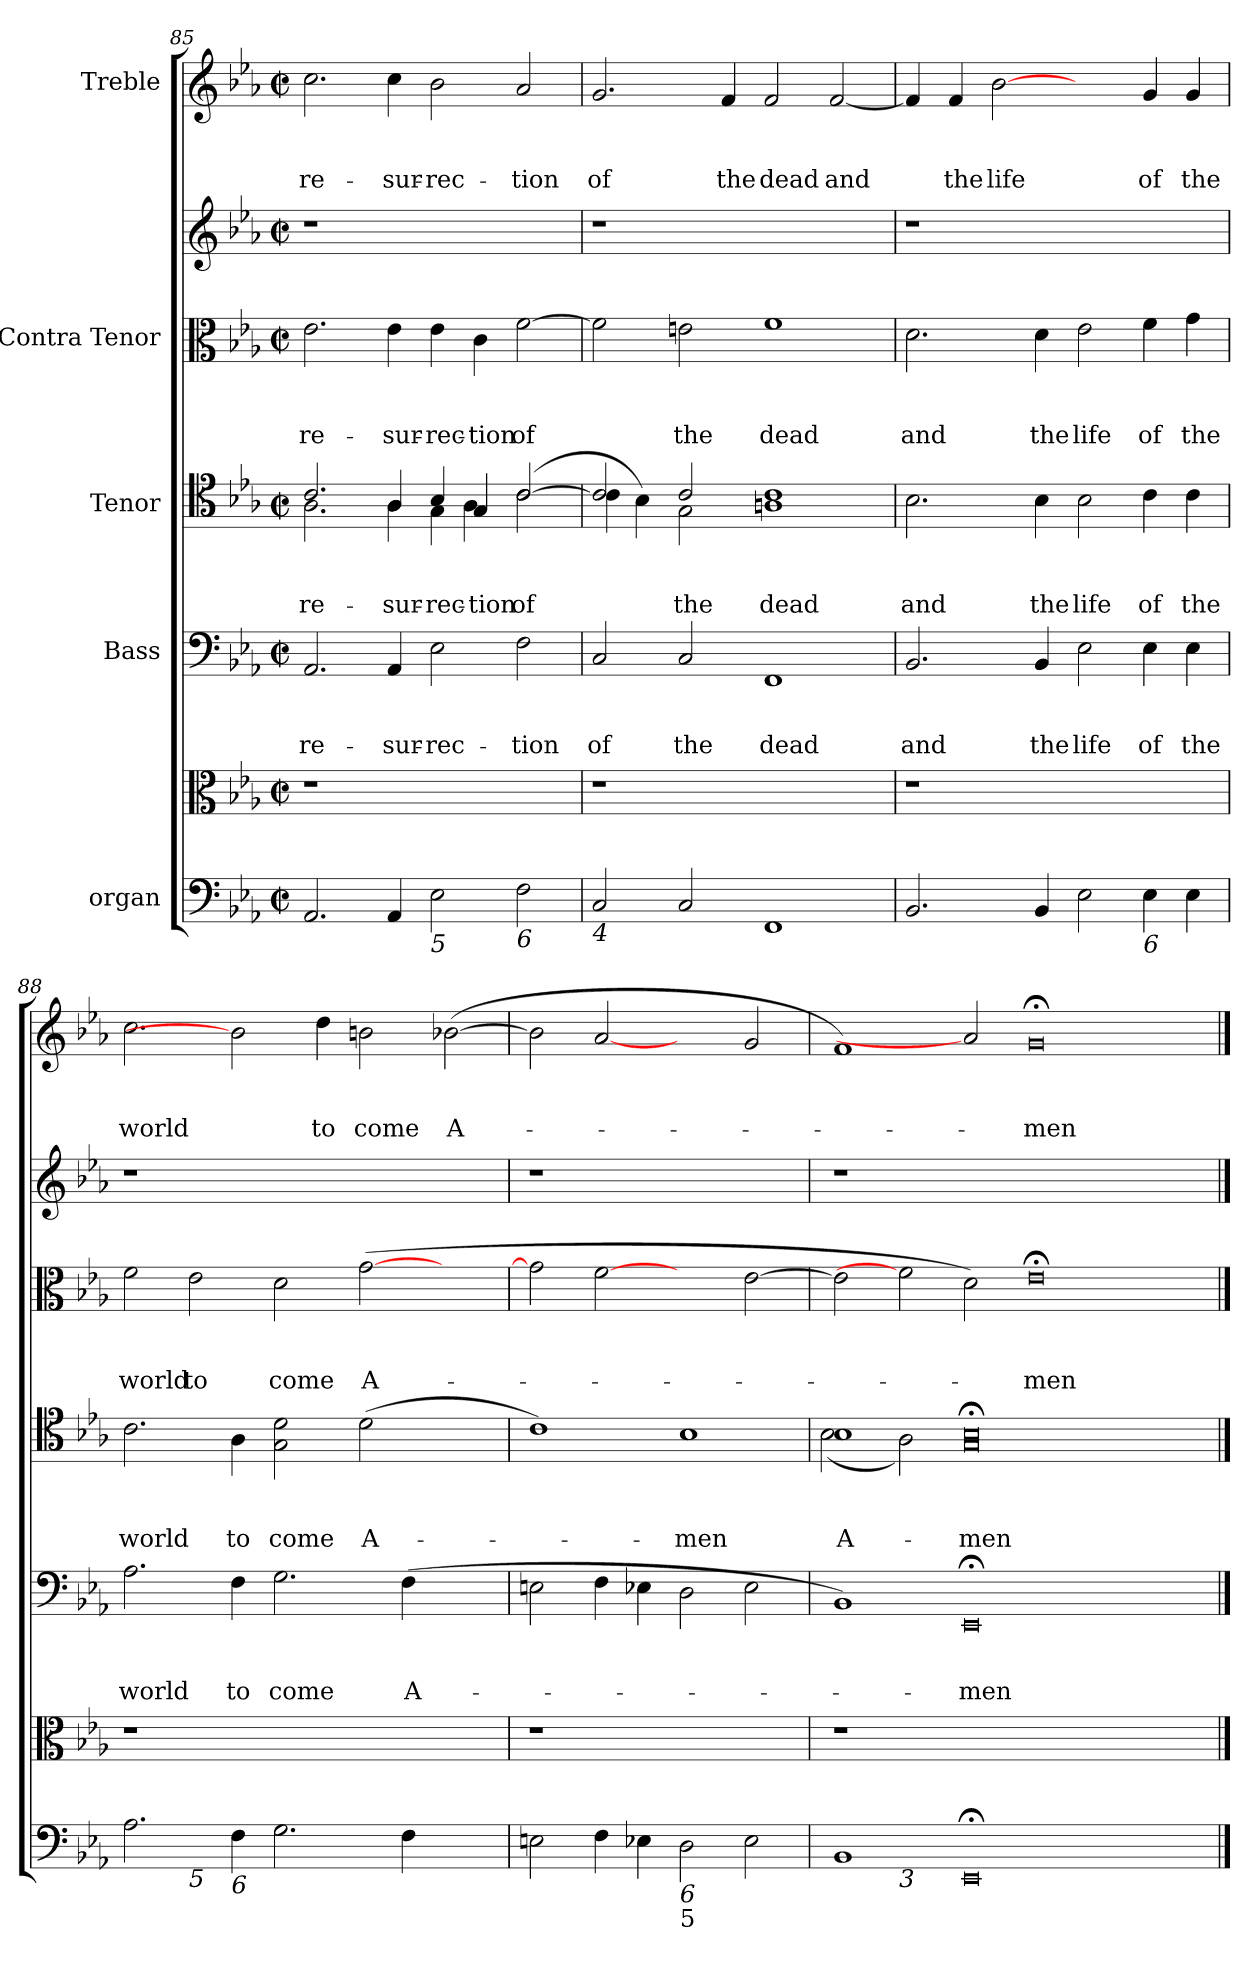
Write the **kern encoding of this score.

**kern	**kern	**kern	**text	**text	**text	**kern	**text	**text	**text	**kern	**text	**text	**text	**kern	**kern	**text	**text	**text
*part7	*part6	*part5	*part5	*part5	*part5	*part4	*part4	*part4	*part4	*part3	*part3	*part3	*part3	*part2	*part1	*part1	*part1	*part1
*staff7	*staff6	*staff5	*staff5	*staff5	*staff5	*staff4	*staff4	*staff4	*staff4	*staff3	*staff3	*staff3	*staff3	*staff2	*staff1	*staff1	*staff1	*staff1
*I"organ	*	*I"Bass	*	*	*	*I"Tenor	*	*	*	*I"Contra Tenor	*	*	*	*	*I"Treble	*	*	*
*clefF4	*clefC3	*clefF4	*	*	*	*clefC4	*	*	*	*clefC3	*	*	*	*clefG2	*clefG2	*	*	*
*k[b-e-a-]	*k[b-e-a-]	*k[b-e-a-]	*	*	*	*k[b-e-a-]	*	*	*	*k[b-e-a-]	*	*	*	*k[b-e-a-]	*k[b-e-a-]	*	*	*
*c:	*c:	*c:	*	*	*	*c:	*	*	*	*c:	*	*	*	*c:	*c:	*	*	*
*M2/2	*M2/2	*M2/2	*	*	*	*M2/2	*	*	*	*M2/2	*	*	*	*M2/2	*M2/2	*	*	*
*met(c|)	*met(c|)	*met(c|)	*	*	*	*met(c|)	*	*	*	*met(c|)	*	*	*	*met(c|)	*met(c|)	*	*	*
=85	=85	=85	=85	=85	=85	=85	=85	=85	=85	=85	=85	=85	=85	=85	=85	=85	=85	=85
!	!	!	!	!	!LO:LY:b	!	!	!	!LO:LY:b	!	!	!	!LO:LY:b	!	!	!	!	!LO:LY:b
*	*	*	*	*	*	*^	*	*	*	*	*	*	*	*	*	*	*	*
2.AA-/	1r	2.AA-/	.	.	re-	2.c/	2.A-\	.	.	re-	2.e-\	.	.	re-	1r	2.cc\	.	.	re-
!	!	!	!	!	!LO:LY:b	!	!	!	!	!LO:LY:b	!	!	!	!LO:LY:b	!	!	!	!	!LO:LY:b
4AA-/	.	4AA-/	.	.	-sur-	4A-/	4A-\	.	.	-sur-	4e-\	.	.	-sur-	.	4cc\	.	.	-sur-
!LO:TX:b:i:t=5	!	!	!	!	!	!	!	!	!	!	!	!	!	!	!	!	!	!	!
!	!	!	!	!	!LO:LY:b	!	!	!	!	!LO:LY:b	!	!	!	!LO:LY:b	!	!	!	!	!LO:LY:b
2E-\	1ryy	2E-\	.	.	-rec-	4B-/	4G\	.	.	-rec-	4e-\	.	.	-rec-	1ryy	2b-\	.	.	-rec-
!	!	!	!	!	!	!	!	!	!	!LO:LY:b	!	!	!	!LO:LY:b	!	!	!	!	!
.	.	.	.	.	.	4G/	4A-\	.	.	-tion	4c\	.	.	-tion	.	.	.	.	.
!LO:TX:b:i:t=6	!	!	!	!	!	!	!	!	!	!	!	!	!	!	!	!	!	!	!
!	!	!	!	!	!LO:LY:b	!	!	!	!	!LO:LY:b	!	!	!	!LO:LY:b	!	!	!	!	!LO:LY:b
2F\	.	2F\	.	.	-tion	(<[>2c/	2c\	.	.	of	[2f\	.	.	of	.	2a-/	.	.	-tion
=86	=86	=86	=86	=86	=86	=86	=86	=86	=86	=86	=86	=86	=86	=86	=86	=86	=86	=86	=86
!LO:TX:b:i:t=4	!	!	!	!	!	!	!	!	!	!	!	!	!	!	!	!	!	!	!
!	!	!	!	!	!LO:LY:b	!	!	!	!	!	!	!	!	!	!	!	!	!	!LO:LY:b
2C/	1r	2C/	.	.	of	2c/]	4c\	.	.	.	2f\]	.	.	.	1r	2.g/	.	.	of
.	.	.	.	.	.	.	4B-\)	.	.	.	.	.	.	.	.	.	.	.	.
!	!	!	!	!	!LO:LY:b	!	!	!	!	!LO:LY:b	!	!	!	!LO:LY:b	!	!	!	!	!
2C/	.	2C/	.	.	the	2c/	2G\	.	.	the	2en\	.	.	the	.	.	.	.	.
!	!	!	!	!	!	!	!	!	!	!	!	!	!	!	!	!	!	!	!LO:LY:b
.	.	.	.	.	.	.	.	.	.	.	.	.	.	.	.	4f/	.	.	the
!	!	!	!	!	!LO:LY:b	!	!	!	!	!LO:LY:b	!	!	!	!LO:LY:b	!	!	!	!	!LO:LY:b
1FF	1ryy	1FF	.	.	dead	1c	1An	.	.	dead	1f	.	.	dead	1ryy	2f/	.	.	dead
!	!	!	!	!	!	!	!	!	!	!	!	!	!	!	!	!	!	!	!LO:LY:b
.	.	.	.	.	.	.	.	.	.	.	.	.	.	.	.	[2f/	.	.	and
*	*	*	*	*	*	*v	*v	*	*	*	*	*	*	*	*	*	*	*	*
=87	=87	=87	=87	=87	=87	=87	=87	=87	=87	=87	=87	=87	=87	=87	=87	=87	=87	=87
!	!	!	!	!	!LO:LY:b	!	!	!	!LO:LY:b	!	!	!	!LO:LY:b	!	!	!	!	!
2.BB-/	1r	2.BB-/	.	.	and	2.B-\	.	.	and	2.d\	.	.	and	1r	4f/]	.	.	.
!	!	!	!	!	!	!	!	!	!	!	!	!	!	!	!	!	!	!LO:LY:b
.	.	.	.	.	.	.	.	.	.	.	.	.	.	.	4f/	.	.	the
!	!	!	!	!	!	!	!	!	!	!	!	!	!	!	!	!	!	!LO:LY:b
.	.	.	.	.	.	.	.	.	.	.	.	.	.	.	[2b-	.	.	life
!	!	!	!	!	!LO:LY:b	!	!	!	!LO:LY:b	!	!	!	!LO:LY:b	!	!	!	!	!
4BB-/	.	4BB-/	.	.	the	4B-\	.	.	the	4d\	.	.	the	.	.	.	.	.
!	!	!	!	!	!LO:LY:b	!	!	!	!LO:LY:b	!	!	!	!LO:LY:b	!	!	!	!	!
2E-\	1ryy	2E-\	.	.	life	2B-\	.	.	life	2e-\	.	.	life	1ryy	2ryy	.	.	.
!LO:TX:b:i:t=6	!	!	!	!	!	!	!	!	!	!	!	!	!	!	!	!	!	!
!	!	!	!	!	!LO:LY:b	!	!	!	!LO:LY:b	!	!	!	!LO:LY:b	!	!	!	!	!LO:LY:b
4E-\	.	4E-\	.	.	of	4c\	.	.	of	4f\	.	.	of	.	4g/	.	.	of
!	!	!	!	!	!LO:LY:b	!	!	!	!LO:LY:b	!	!	!	!LO:LY:b	!	!	!	!	!LO:LY:b
4E-\	.	4E-\	.	.	the	4c\	.	.	the	4g\	.	.	the	.	4g/	.	.	the
!!LO:PB:g=z
=88	=88	=88	=88	=88	=88	=88	=88	=88	=88	=88	=88	=88	=88	=88	=88	=88	=88	=88
!LO:TX:b:i:t=6	!	!	!	!	!	!	!	!	!	!	!	!	!	!	!	!	!	!
!	!	!	!	!	!LO:LY:b	!	!	!	!LO:LY:b	!	!	!	!LO:LY:b	!	!	!	!	!LO:LY:b
*^	*	*	*	*	*	*	*	*	*	*	*	*	*	*	*	*	*	*
2.A-\	2ryy	1r	2.A-\	.	.	world	2.c\	.	.	world	2f\	.	.	world	1r	2.cc\	.	.	world
!	!LO:TX:b:i:t=5	!	!	!	!	!	!	!	!	!	!	!	!	!	!	!	!	!	!
!	!	!	!	!	!	!	!	!	!	!	!	!	!	!LO:LY:b	!	!	!	!	!
.	0ryy	.	.	.	.	.	.	.	.	.	2e-\	.	.	to	.	.	.	.	.
!LO:TX:b:i:t=6	!	!	!	!	!	!	!	!	!	!	!	!	!	!	!	!	!	!	!
!	!	!	!	!	!	!LO:LY:b	!	!	!	!LO:LY:b	!	!	!	!	!	!	!	!	!
4F\	.	.	4F\	.	.	to	4A-\	.	.	to	.	.	.	.	.	2b-]	.	.	.
!	!	!	!	!	!	!LO:LY:b	!	!	!	!LO:LY:b	!	!	!	!LO:LY:b	!	!	!	!	!
2.G\	.	1.ryy	2.G\	.	.	come	2G\ 2d\	.	.	come	2d\	.	.	come	1.ryy	.	.	.	.
!	!	!	!	!	!	!	!	!	!	!	!	!	!	!	!	!	!	!	!LO:LY:b
.	.	.	.	.	.	.	.	.	.	.	.	.	.	.	.	4dd\	.	.	to
!	!	!	!	!	!	!	!	!	!	!LO:LY:b	!	!	!	!LO:LY:b	!	!	!	!	!LO:LY:b
.	.	.	.	.	.	.	(>2d\	.	.	A-	(>[2g\	.	.	A-	.	2bn\	.	.	come
!	!	!	!	!	!	!LO:LY:b	!	!	!	!	!	!	!	!	!	!	!	!	!
4F\	.	.	(>4F\	.	.	A-	.	.	.	.	.	.	.	.	.	.	.	.	.
!	!	!	!	!	!	!	!	!	!	!	!	!	!	!	!	!	!	!	!LO:LY:b
2ryy	.	.	2ryy	.	.	.	2ryy	.	.	.	2ryy	.	.	.	.	(>[2b-X\	.	.	A-
=89	=89	=89	=89	=89	=89	=89	=89	=89	=89	=89	=89	=89	=89	=89	=89	=89	=89	=89	=89
!LO:TX:b:i:t=6	!	!	!	!	!	!	!	!	!	!	!	!	!	!	!	!	!	!	!
!LO:TX:b:t=5	!	!	!	!	!	!	!	!	!	!	!	!	!	!	!	!	!	!	!
*v	*v	*	*	*	*	*	*	*	*	*	*	*	*	*	*	*	*	*	*
2En\	1r	2En\	.	.	.	1c)	.	.	.	2g\]	.	.	.	1r	2b-\]	.	.	.
4F\	.	4F\	.	.	.	.	.	.	.	[2f	.	.	.	.	[2a-	.	.	.
4E-X\	.	4E-X\	.	.	.	.	.	.	.	.	.	.	.	.	.	.	.	.
!LO:TX:b:i:t=6	!	!	!	!	!	!	!	!	!	!	!	!	!	!	!	!	!	!
!LO:TX:b:t=5	!	!	!	!	!	!	!	!	!	!	!	!	!	!	!	!	!	!
!	!	!	!	!	!	!	!	!	!LO:LY:b	!	!	!	!	!	!	!	!	!
2D\	1ryy	2D\	.	.	.	1B-	.	.	-men	2ryy	.	.	.	1ryy	2ryy	.	.	.
2E-\	.	2E-\	.	.	.	.	.	.	.	[2e-\	.	.	.	.	2g/	.	.	.
=90	=90	=90	=90	=90	=90	=90	=90	=90	=90	=90	=90	=90	=90	=90	=90	=90	=90	=90
!LO:TX:b:i:t=4	!	!	!	!	!	!	!	!	!	!	!	!	!	!	!	!	!	!
!	!	!	!	!	!	!	!	!	!LO:LY:b	!	!	!	!	!	!	!	!	!
*^	*	*	*	*	*	*^	*	*	*	*	*	*	*	*	*	*	*	*
1BB-	2ryy	1r	1BB-)	.	.	.	1B-	(<2B-\	.	.	A-	2e-\]	.	.	.	1r	1f)	.	.	.
!	!LO:TX:b:i:t=3	!	!	!	!	!	!	!	!	!	!	!	!	!	!	!	!	!	!	!
.	0.ryy	.	.	.	.	.	.	2A-\)	.	.	.	2f]	.	.	.	.	.	.	.	.
!	!	!	!	!	!	!LO:LY:b	!	!	!	!	!LO:LY:b	!	!	!	!	!	!	!	!	!
0EE-;	.	0ryy	0EE-;	.	.	-men	0B-;	0G	.	.	-men	2d\)	.	.	.	0ryy	2a-]	.	.	.
!	!	!	!	!	!	!	!	!	!	!	!	!	!	!	!LO:LY:b	!	!	!	!	!LO:LY:b
.	.	.	.	.	.	.	.	.	.	.	.	0e-;<	.	.	-men	.	0g;	.	.	-men
2ryy	.	2ryy	2ryy	.	.	.	2ryy	2ryy	.	.	.	.	.	.	.	2ryy	.	.	.	.
*v	*v	*	*	*	*	*	*v	*v	*	*	*	*	*	*	*	*	*	*	*	*
==	==	==	==	==	==	==	==	==	==	==	==	==	==	==	==	==	==	==
*-	*-	*-	*-	*-	*-	*-	*-	*-	*-	*-	*-	*-	*-	*-	*-	*-	*-	*-
